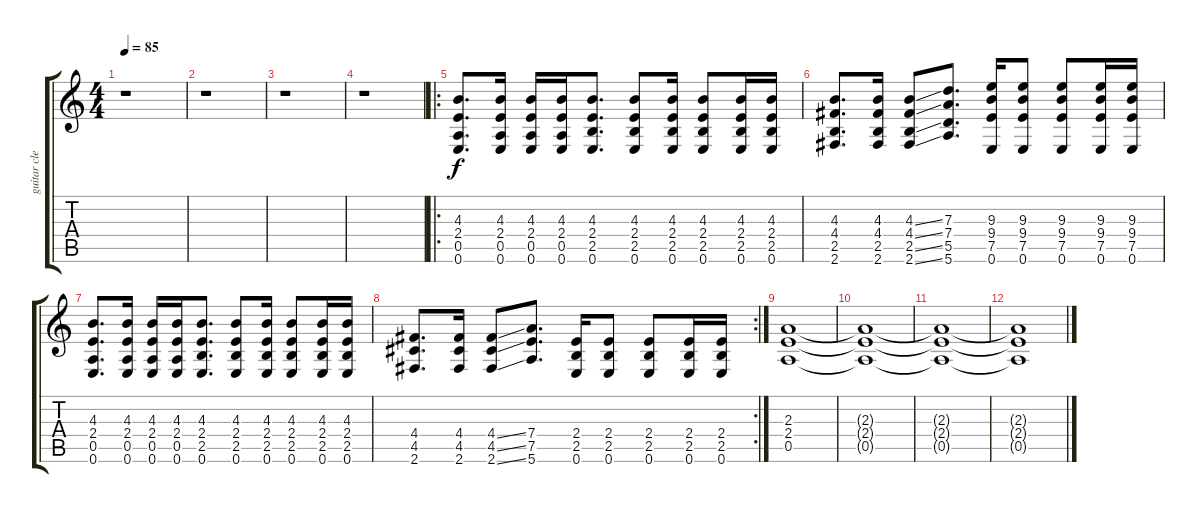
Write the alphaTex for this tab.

\track ("guitar clean" "guitar cle") {instrument electricguitarclean}
\staff {score tabs}
\tuning (E4 B3 G3 D3 A2 E2) {hide}
\ts (4 4)
\tempo 85
\clef g2
\ks c
r.1{dy f} |
r.1 |
r.1 |
r.1 |
\ro
(4.3 2.4 0.5 0.6).8{d volume 9 instrument distortionguitar} (4.3 2.4 0.5 0.6).16 (4.3 2.4 0.5 0.6).16 (4.3 2.4 0.5 0.6).16 (4.3 2.4 2.5 0.6).8{d} (4.3 2.4 2.5 0.6).8 (4.3 2.4 2.5 0.6).16 (4.3 2.4 2.5 0.6).8 (4.3 2.4 2.5 0.6).16 (4.3 2.4 2.5 0.6).16 |
(4.3 4.4 2.5 2.6).8{d} (4.3 4.4 2.5 2.6).16 (4.3{ss} 4.4{ss} 2.5{ss} 2.6{ss}).8 (7.3 7.4 5.5 5.6).8{d} (9.3 9.4 7.5 0.6).16 (9.3 9.4 7.5 0.6).8 (9.3 9.4 7.5 0.6).8 (9.3 9.4 7.5 0.6).16 (9.3 9.4 7.5 0.6).16 |
(4.3 2.4 0.5 0.6).8{d} (4.3 2.4 0.5 0.6).16 (4.3 2.4 0.5 0.6).16 (4.3 2.4 0.5 0.6).16 (4.3 2.4 2.5 0.6).8{d} (4.3 2.4 2.5 0.6).8 (4.3 2.4 2.5 0.6).16 (4.3 2.4 2.5 0.6).8 (4.3 2.4 2.5 0.6).16 (4.3 2.4 2.5 0.6).16 |
\rc 2
(4.4 4.5 2.6).8{d} (4.4 4.5 2.6).16 (4.4{ss} 4.5{ss} 2.6{ss}).8 (7.4 7.5 5.6).8{d} (2.4 2.5 0.6).16 (2.4 2.5 0.6).8 (2.4 2.5 0.6).8 (2.4 2.5 0.6).16 (2.4 2.5 0.6).16 |
(2.3 2.4 0.5).1 |
(2.3{t} 2.4{t} 0.5{t}).1 |
(2.3{t} 2.4{t} 0.5{t}).1 |
(2.3{t} 2.4{t} 0.5{t}).1
